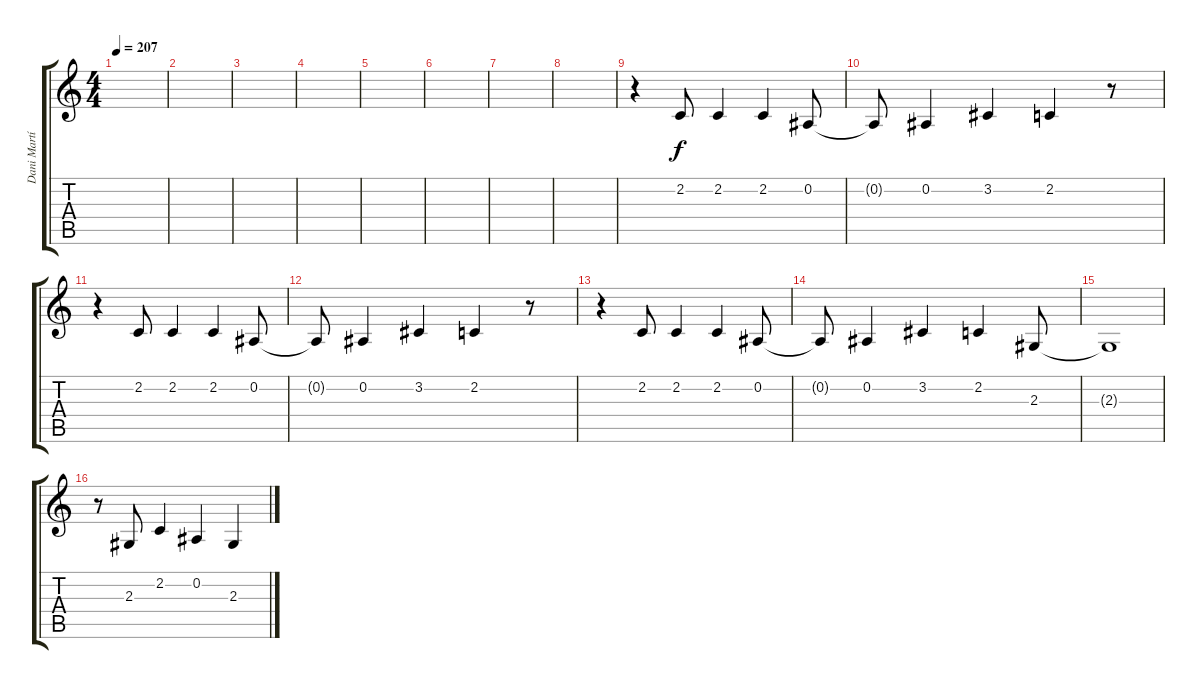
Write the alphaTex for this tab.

\track ("Dani Martín" "Dani Martí") {instrument cello}
\staff {score tabs}
\tuning (Eb4 Bb3 Gb3 Db3 Ab2 Eb2) {hide}
\ts (4 4)
\tempo 207
\clef g2
\ks c
|
|
|
|
|
|
|
|
r.4 2.2.8 2.2.4 2.2.4 0.2.8 |
0.2{t}.8 0.2.4 3.2.4 2.2.4 r.8 |
r.4 2.2.8 2.2.4 2.2.4 0.2.8 |
0.2{t}.8 0.2.4 3.2.4 2.2.4 r.8 |
r.4 2.2.8 2.2.4 2.2.4 0.2.8 |
0.2{t}.8 0.2.4 3.2.4 2.2.4 2.3.8 |
2.3{t}.1 |
r.8 2.3.8 2.2.4 0.2.4 2.3.4
